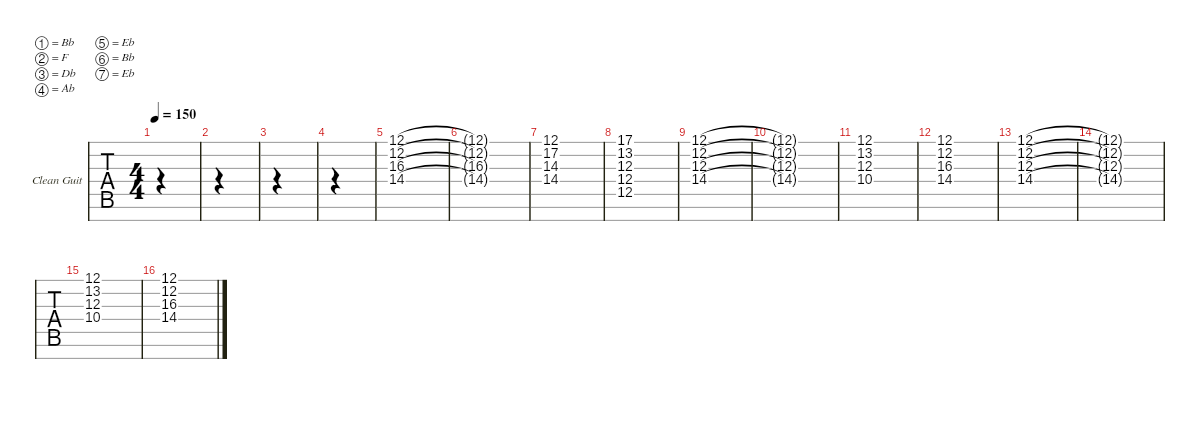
\defaultSystemsLayout 4
\hideDynamics
\bracketExtendMode nobrackets
\firstSystemTrackNameOrientation horizontal
\track ("Clean Guitar R" "Clean Guit") {instrument electricguitarclean}
\staff {tabs}
\tuning (Bb3 F3 Db3 Ab2 Eb2 Bb1 Eb1)
\ts (4 4)
\tempo 150
\clef g2
\ks c
|
|
|
|
(12.1{acc #} 12.2 16.3 14.4{acc #}).1 |
(12.1{t acc #} 12.2{t} 16.3{t} 14.4{t acc #}).1 |
(12.1{acc #} 17.2{acc #} 14.3{acc #} 14.4{acc #}).1 |
(17.1{acc #} 13.2{acc #} 12.3{acc #} 12.5{acc #} 12.4{acc #}).1 |
(12.1{acc #} 12.2 12.3{acc #} 14.4{acc #}).1 |
(14.4{t acc #} 12.3{t acc #} 12.2{t} 12.1{t acc #}).1 |
(12.1{acc #} 13.2{acc #} 12.3{acc #} 10.4{acc #}).1 |
(14.4{acc #} 16.3 12.2 12.1{acc #}).1 |
(12.1{acc #} 12.2 12.3{acc #} 14.4{acc #}).1 |
(14.4{t acc #} 12.3{t acc #} 12.2{t} 12.1{t acc #}).1 |
(12.1{acc #} 13.2{acc #} 12.3{acc #} 10.4{acc #}).1 |
(14.4{acc #} 16.3 12.2 12.1{acc #}).1
